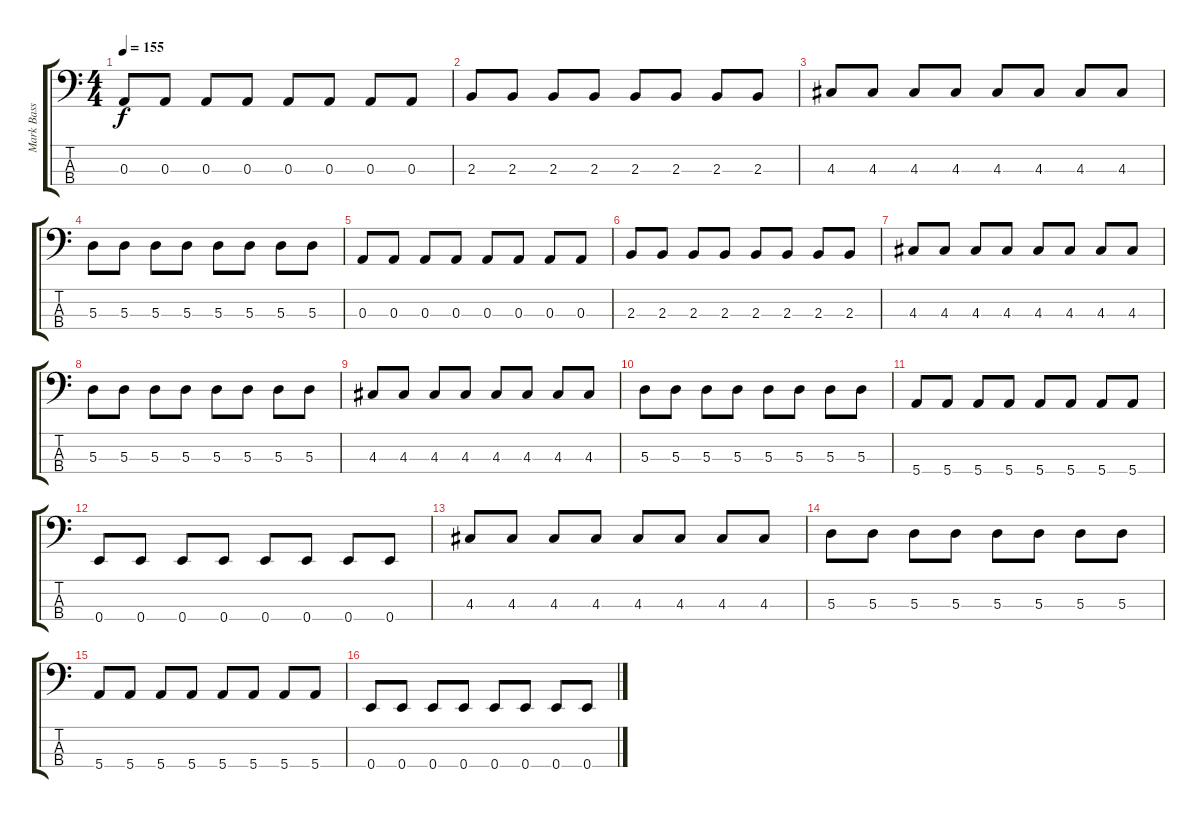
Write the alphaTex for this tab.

\track ("Mark Bass" "Mark Bass") {instrument electricbasspick}
\staff {score tabs}
\tuning (G2 D2 A1 E1) {hide}
\ts (4 4)
\tempo 155
\clef f4
\ks c
0.3.8{dy f} 0.3.8 0.3.8 0.3.8 0.3.8 0.3.8 0.3.8 0.3.8 |
2.3.8 2.3.8 2.3.8 2.3.8 2.3.8 2.3.8 2.3.8 2.3.8 |
4.3.8 4.3.8 4.3.8 4.3.8 4.3.8 4.3.8 4.3.8 4.3.8 |
5.3.8 5.3.8 5.3.8 5.3.8 5.3.8 5.3.8 5.3.8 5.3.8 |
0.3.8 0.3.8 0.3.8 0.3.8 0.3.8 0.3.8 0.3.8 0.3.8 |
2.3.8 2.3.8 2.3.8 2.3.8 2.3.8 2.3.8 2.3.8 2.3.8 |
4.3.8 4.3.8 4.3.8 4.3.8 4.3.8 4.3.8 4.3.8 4.3.8 |
5.3.8 5.3.8 5.3.8 5.3.8 5.3.8 5.3.8 5.3.8 5.3.8 |
4.3.8 4.3.8 4.3.8 4.3.8 4.3.8 4.3.8 4.3.8 4.3.8 |
5.3.8 5.3.8 5.3.8 5.3.8 5.3.8 5.3.8 5.3.8 5.3.8 |
5.4.8 5.4.8 5.4.8 5.4.8 5.4.8 5.4.8 5.4.8 5.4.8 |
0.4.8 0.4.8 0.4.8 0.4.8 0.4.8 0.4.8 0.4.8 0.4.8 |
4.3.8 4.3.8 4.3.8 4.3.8 4.3.8 4.3.8 4.3.8 4.3.8 |
5.3.8 5.3.8 5.3.8 5.3.8 5.3.8 5.3.8 5.3.8 5.3.8 |
5.4.8 5.4.8 5.4.8 5.4.8 5.4.8 5.4.8 5.4.8 5.4.8 |
0.4.8 0.4.8 0.4.8 0.4.8 0.4.8 0.4.8 0.4.8 0.4.8
